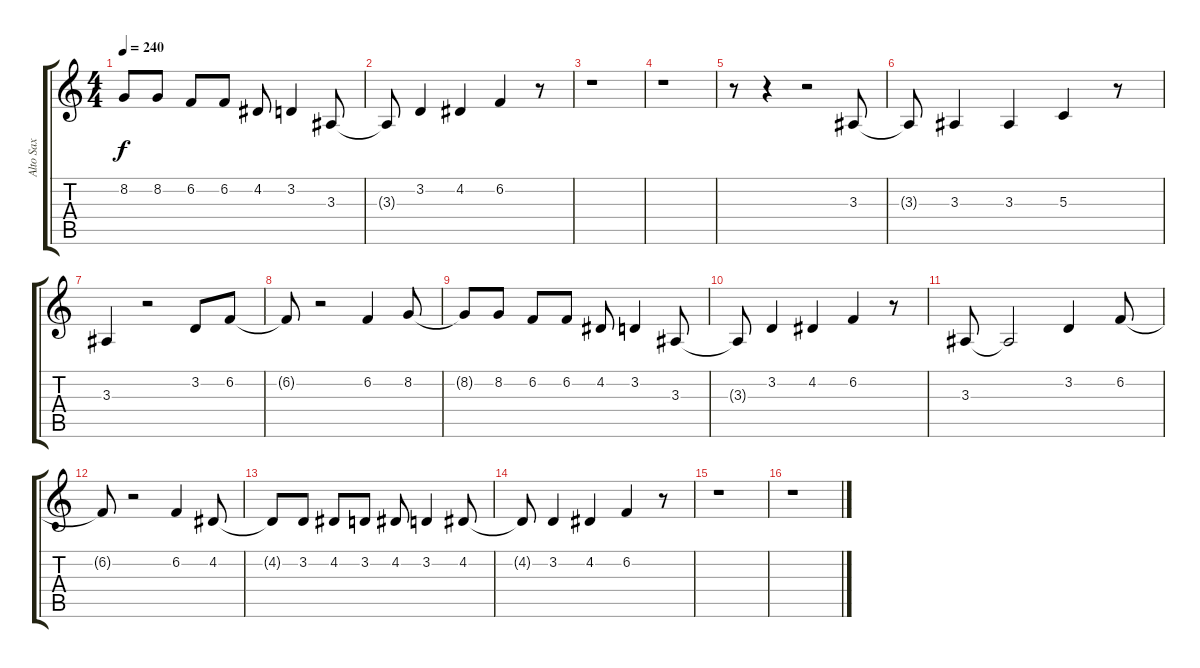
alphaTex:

\track ("Alto Sax" "Alto Sax") {instrument altosax}
\staff {score tabs}
\tuning (E4 B3 G3 D3 A2 E2) {hide}
\ts (4 4)
\tempo 240
\clef g2
\ks c
8.2{t}.8{dy f} 8.2.8 6.2.8 6.2.8 4.2.8 3.2.4 3.3.8 |
3.3{t}.8 3.2.4 4.2.4 6.2.4 r.8 |
r.1 |
r.1 |
r.8 r.4 r.2 3.3.8 |
3.3{t}.8 3.3.4 3.3.4 5.3.4 r.8 |
3.3.4 r.2 3.2.8 6.2.8 |
6.2{t}.8 r.2 6.2.4 8.2.8 |
8.2{t}.8 8.2.8 6.2.8 6.2.8 4.2.8 3.2.4 3.3.8 |
3.3{t}.8 3.2.4 4.2.4 6.2.4 r.8 |
3.3.8 3.3{t}.2 3.2.4 6.2.8 |
6.2{t}.8 r.2 6.2.4 4.2.8 |
4.2{t}.8 3.2.8 4.2.8 3.2.8 4.2.8 3.2.4 4.2.8 |
4.2{t}.8 3.2.4 4.2.4 6.2.4 r.8 |
r.1 |
r.1
